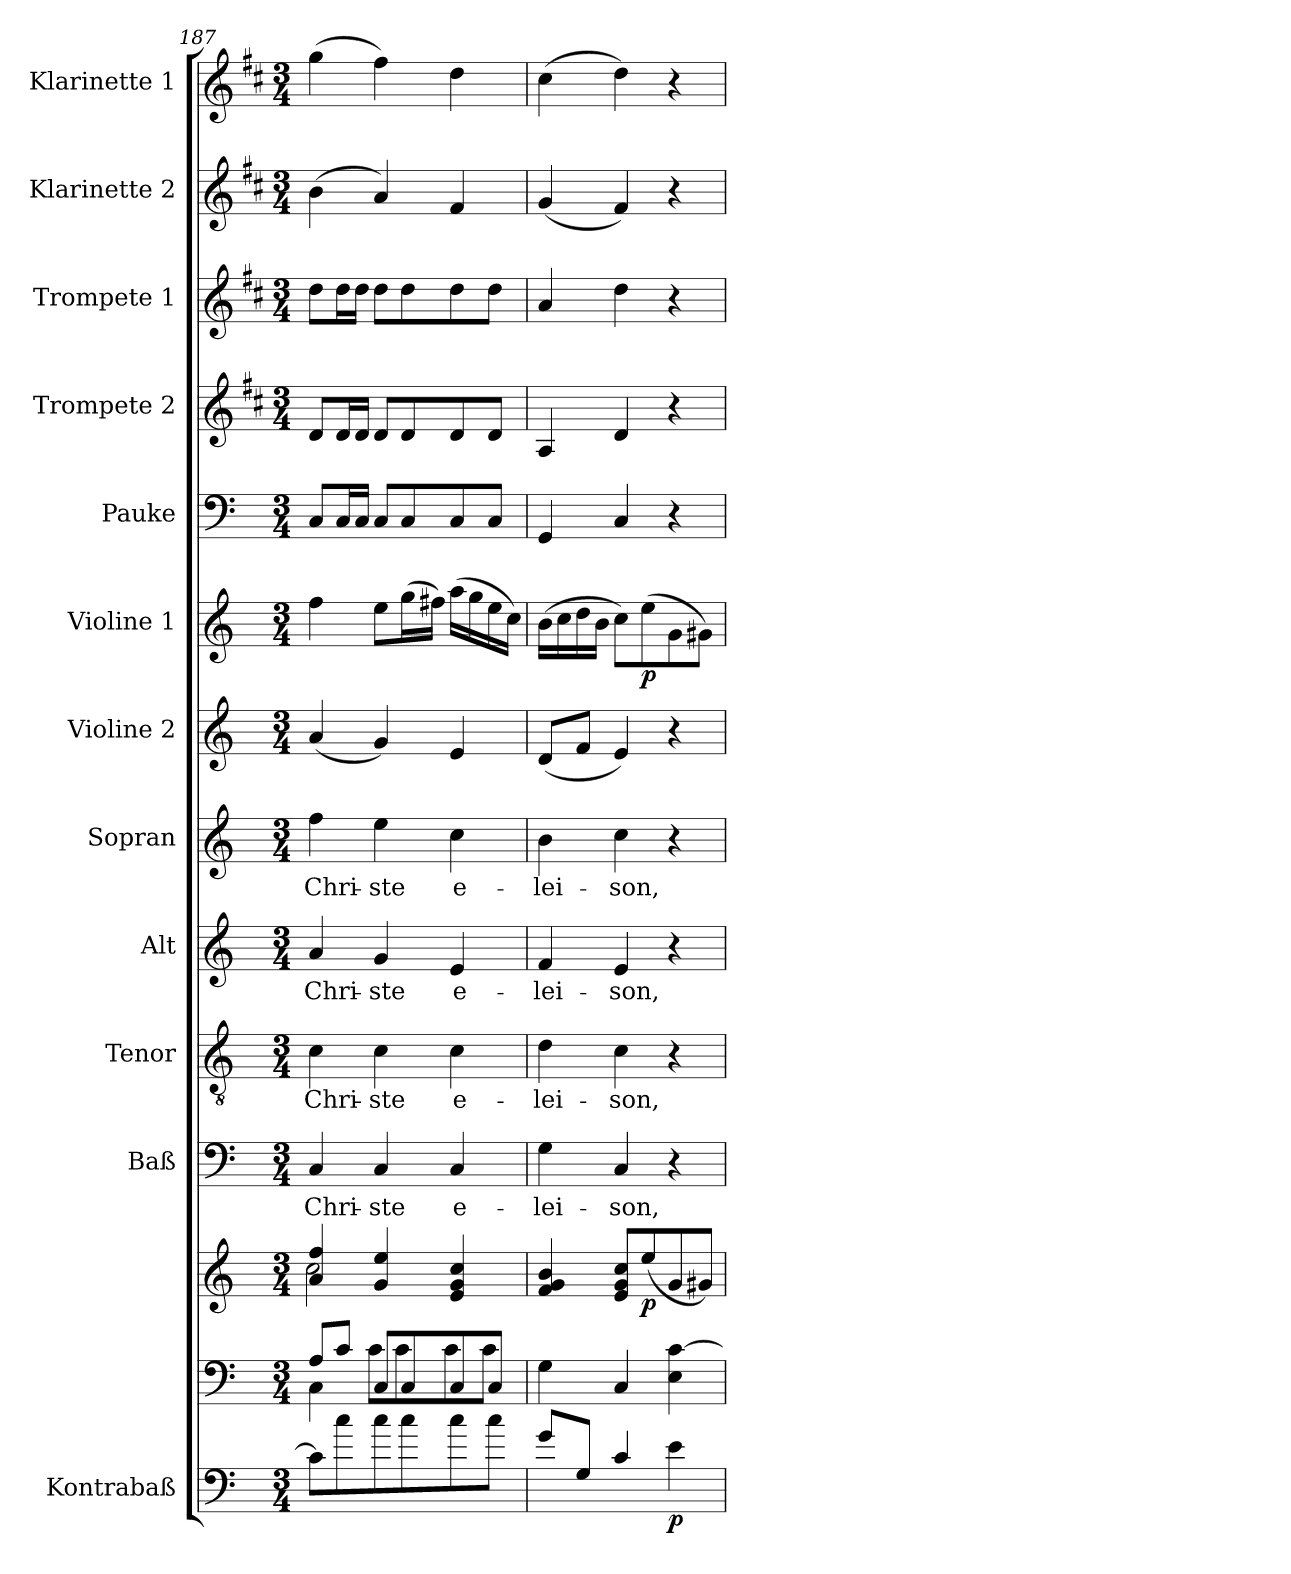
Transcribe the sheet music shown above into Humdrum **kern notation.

**kern	**dynam	**kern	**kern	**dynam	**kern	**text	**kern	**text	**kern	**text	**kern	**text	**kern	**kern	**dynam	**kern	**kern	**kern	**kern	**kern
*part13	*part13	*part12	*part12	*part12	*part11	*part11	*part10	*part10	*part9	*part9	*part8	*part8	*part7	*part6	*part6	*part5	*part4	*part3	*part2	*part1
*staff14	*staff14	*staff13	*staff12	*staff12/13	*staff11	*staff11	*staff10	*staff10	*staff9	*staff9	*staff8	*staff8	*staff7	*staff6	*staff6	*staff5	*staff4	*staff3	*staff2	*staff1
*I"Kontrabaß	*	*	*	*	*I"Baß	*	*I"Tenor	*	*I"Alt	*	*I"Sopran	*	*I"Violine 2	*I"Violine 1	*	*I"Pauke	*I"Trompete 2	*I"Trompete 1	*I"Klarinette 2	*I"Klarinette 1
*	*	*	*	*	*	*	*	*	*	*	*	*	*I'Vln	*I'Vln	*	*	*I'Tpt	*I'Tpt	*	*
*clefF4	*	*clefF4	*clefG2	*	*clefF4	*	*clefGv2	*	*clefG2	*	*clefG2	*	*clefG2	*clefG2	*	*clefF4	*clefG2	*clefG2	*clefG2	*clefG2
*ITrd7c12	*	*	*	*	*	*	*	*	*	*	*	*	*	*	*	*	*ITrd1c2	*ITrd1c2	*ITrd1c2	*ITrd1c2
*k[]	*	*k[]	*k[]	*	*k[]	*	*k[]	*	*k[]	*	*k[]	*	*k[]	*k[]	*	*k[]	*k[]	*k[]	*k[]	*k[]
*C:	*	*C:	*C:	*	*C:	*	*C:	*	*C:	*	*C:	*	*C:	*C:	*	*C:	*C:	*C:	*C:	*C:
*M3/4	*	*M3/4	*M3/4	*	*M3/4	*	*M3/4	*	*M3/4	*	*M3/4	*	*M3/4	*M3/4	*	*M3/4	*M3/4	*M3/4	*M3/4	*M3/4
=187	=187	=187	=187	=187	=187	=187	=187	=187	=187	=187	=187	=187	=187	=187	=187	=187	=187	=187	=187	=187
*	*	*^	*^	*	*	*	*	*	*	*	*	*	*	*	*	*	*	*	*	*
!	!	!	!	!	!	!	!	!LO:LY:b	!	!LO:LY:b	!	!LO:LY:b	!	!LO:LY:b	!	!	!	!	!	!	!	!
8C\L]	.	4C\	8A/L	4a/ 4ff/	2cc\	.	4C/	Chri-	4c\	Chri-	4a/	Chri-	4ff\	Chri-	(<4a/	4ff\	.	8C/L	8c/L	8cc\L	(<4a\	(>4ff\
8c\	.	.	8c\J	.	.	.	.	.	.	.	.	.	.	.	.	.	.	16C/L	16c/L	16cc\L	.	.
.	.	.	.	.	.	.	.	.	.	.	.	.	.	.	.	.	.	16C/JJ	16c/JJ	16cc\JJ	.	.
!	!	!	!	!	!	!	!	!LO:LY:b	!	!LO:LY:b	!	!LO:LY:b	!	!LO:LY:b	!	!	!	!	!	!	!	!
8c\	.	8C\L	8c/L	4g/ 4ee/	.	.	4C/	-ste	4c\	-ste	4g/	-ste	4ee\	-ste	4g/)	8ee\L	.	8C/L	8c/L	8cc\L	4g/)	4ee\)
8c\	.	8C/	8c\	.	.	.	.	.	.	.	.	.	.	.	.	(>16gg\L	.	8C/	8c/	8cc\	.	.
.	.	.	.	.	.	.	.	.	.	.	.	.	.	.	.	16ff#X\JJ)	.	.	.	.	.	.
!	!	!	!	!	!	!	!	!LO:LY:b	!	!LO:LY:b	!	!LO:LY:b	!	!LO:LY:b	!	!	!	!	!	!	!	!
8c\	.	8C/	8c\	4e/ 4g/ 4cc/	4ryy	.	4C/	e-	4c\	e-	4e/	e-	4cc\	e-	4e/	(>16aa\LL	.	8C/	8c/	8cc\	4e/	4cc\
.	.	.	.	.	.	.	.	.	.	.	.	.	.	.	.	16gg\	.	.	.	.	.	.
8c\J	.	8C/J	8c\J	.	.	.	.	.	.	.	.	.	.	.	.	16ee\	.	8C/J	8c/J	8cc\J	.	.
.	.	.	.	.	.	.	.	.	.	.	.	.	.	.	.	16cc\JJ)	.	.	.	.	.	.
*	*	*v	*v	*	*	*	*	*	*	*	*	*	*	*	*	*	*	*	*	*	*	*
*	*	*	*v	*v	*	*	*	*	*	*	*	*	*	*	*	*	*	*	*	*	*
!!LO:PB:g=z
=188	=188	=188	=188	=188	=188	=188	=188	=188	=188	=188	=188	=188	=188	=188	=188	=188	=188	=188	=188	=188
!	!	!	!	!	!	!LO:LY:b	!	!LO:LY:b	!	!LO:LY:b	!	!LO:LY:b	!	!	!	!	!	!	!	!
8G/L	.	4G\	4f/ 4g/ 4b/	.	4G\	-lei-	4d\	-lei-	4f/	-lei-	4b\	-lei-	(<8d/L	(>16b\LL	.	4GG/	4G/	4g/	(<4f/	(>4b\
.	.	.	.	.	.	.	.	.	.	.	.	.	.	16cc\	.	.	.	.	.	.
8GG/J	.	.	.	.	.	.	.	.	.	.	.	.	8f/J	16dd\	.	.	.	.	.	.
.	.	.	.	.	.	.	.	.	.	.	.	.	.	16b\JJ	.	.	.	.	.	.
!	!	!	!	!	!	!LO:LY:b	!	!LO:LY:b	!	!LO:LY:b	!	!LO:LY:b	!	!	!	!	!	!	!	!
4C/	.	4C/	8e/ 8g/ 8cc/L	.	4C/	-son,	4c\	-son,	4e/	-son,	4cc\	-son,	4e/)	8cc\L)	.	4C/	4c/	4cc\	4e/)	4cc\)
!	!	!	!	!LO:DY:b	!	!	!	!	!	!	!	!	!	!	!LO:DY:b	!	!	!	!	!
.	.	.	(<8ee/	p	.	.	.	.	.	.	.	.	.	(>8ee\	p	.	.	.	.	.
!	!LO:DY:b	!	!	!	!	!	!	!	!	!	!	!	!	!	!	!	!	!	!	!
4E\	p	4E\ [4c\	8g/	.	4r	.	4r	.	4r	.	4r	.	4r	8g\	.	4r	4r	4r	4r	4r
.	.	.	8g#X/J)	.	.	.	.	.	.	.	.	.	.	8g#X\J)	.	.	.	.	.	.
=	=	=	=	=	=	=	=	=	=	=	=	=	=	=	=	=	=	=	=	=
*-	*-	*-	*-	*-	*-	*-	*-	*-	*-	*-	*-	*-	*-	*-	*-	*-	*-	*-	*-	*-
